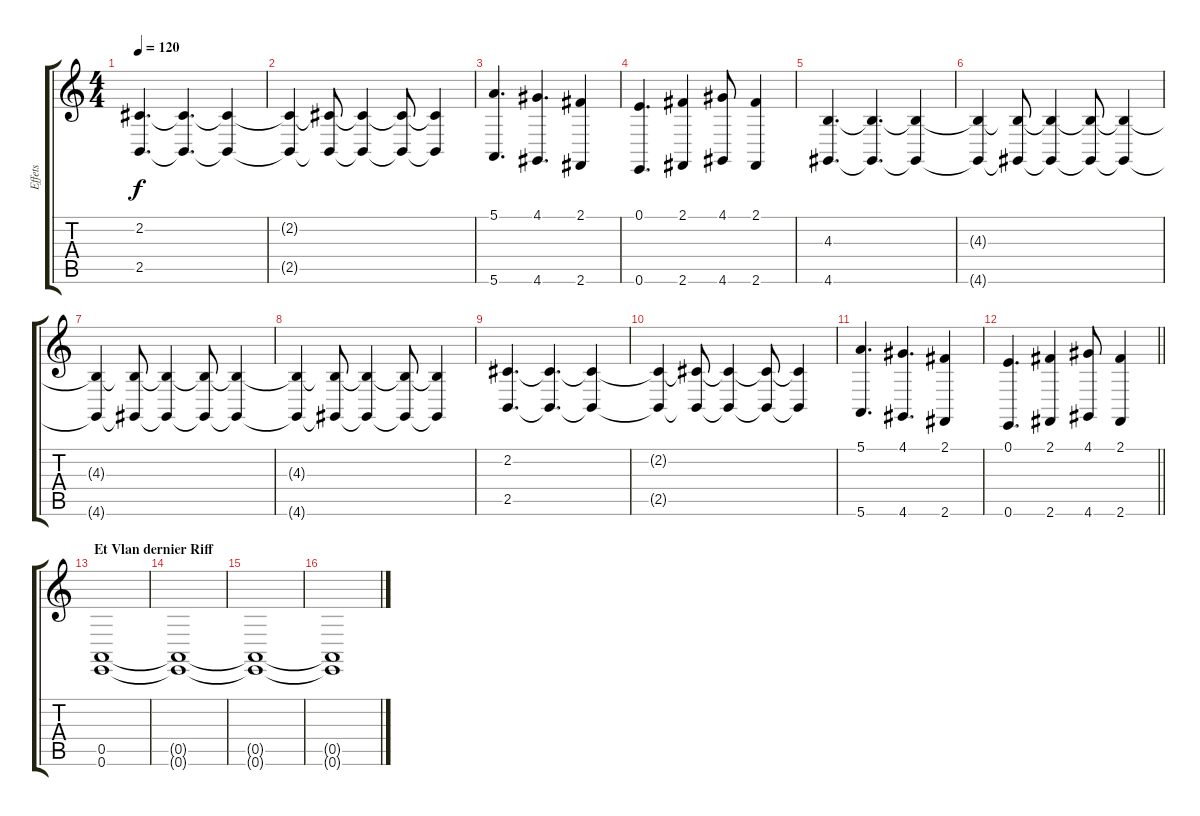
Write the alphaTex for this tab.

\track ("Effets" "Effets") {instrument pad4choir}
\staff {score tabs}
\tuning (E4 B3 G3 D3 A2 E2) {hide}
\ts (4 4)
\tempo 120
\clef g2
\ks c
(2.2 2.5).4{d dy f} (2.2{t} 2.5{t}).4{d} (2.2{t} 2.5{t}).4 |
(2.2{t} 2.5{t}).4 (2.2{t} 2.5{t}).8 (2.2{t} 2.5{t}).4 (2.2{t} 2.5{t}).8 (2.2{t} 2.5{t}).4 |
(5.1 5.6).4{d} (4.1 4.6).4{d} (2.1 2.6).4 |
(0.1 0.6).4{d} (2.1 2.6).4 (4.1 4.6).8 (2.1 2.6).4 |
(4.3 4.6).4{d} (4.3{t} 4.6{t}).4{d} (4.3{t} 4.6{t}).4 |
(4.3{t} 4.6{t}).4 (4.3{t} 4.6{t}).8 (4.3{t} 4.6{t}).4 (4.3{t} 4.6{t}).8 (4.3{t} 4.6{t}).4 |
(4.3{t} 4.6{t}).4 (4.3{t} 4.6{t}).8 (4.3{t} 4.6{t}).4 (4.3{t} 4.6{t}).8 (4.3{t} 4.6{t}).4 |
(4.3{t} 4.6{t}).4 (4.3{t} 4.6{t}).8 (4.3{t} 4.6{t}).4 (4.3{t} 4.6{t}).8 (4.3{t} 4.6{t}).4 |
(2.2 2.5).4{d} (2.2{t} 2.5{t}).4{d} (2.2{t} 2.5{t}).4 |
(2.2{t} 2.5{t}).4 (2.2{t} 2.5{t}).8 (2.2{t} 2.5{t}).4 (2.2{t} 2.5{t}).8 (2.2{t} 2.5{t}).4 |
(5.1 5.6).4{d} (4.1 4.6).4{d} (2.1 2.6).4 |
\barLineRight lightlight
(0.1 0.6).4{d} (2.1 2.6).4 (4.1 4.6).8 (2.1 2.6).4 |
\section ("" "Et Vlan dernier Riff")
(0.5 0.6).1 |
(0.5{t} 0.6{t}).1 |
(0.5{t} 0.6{t}).1 |
(0.5{t} 0.6{t}).1
